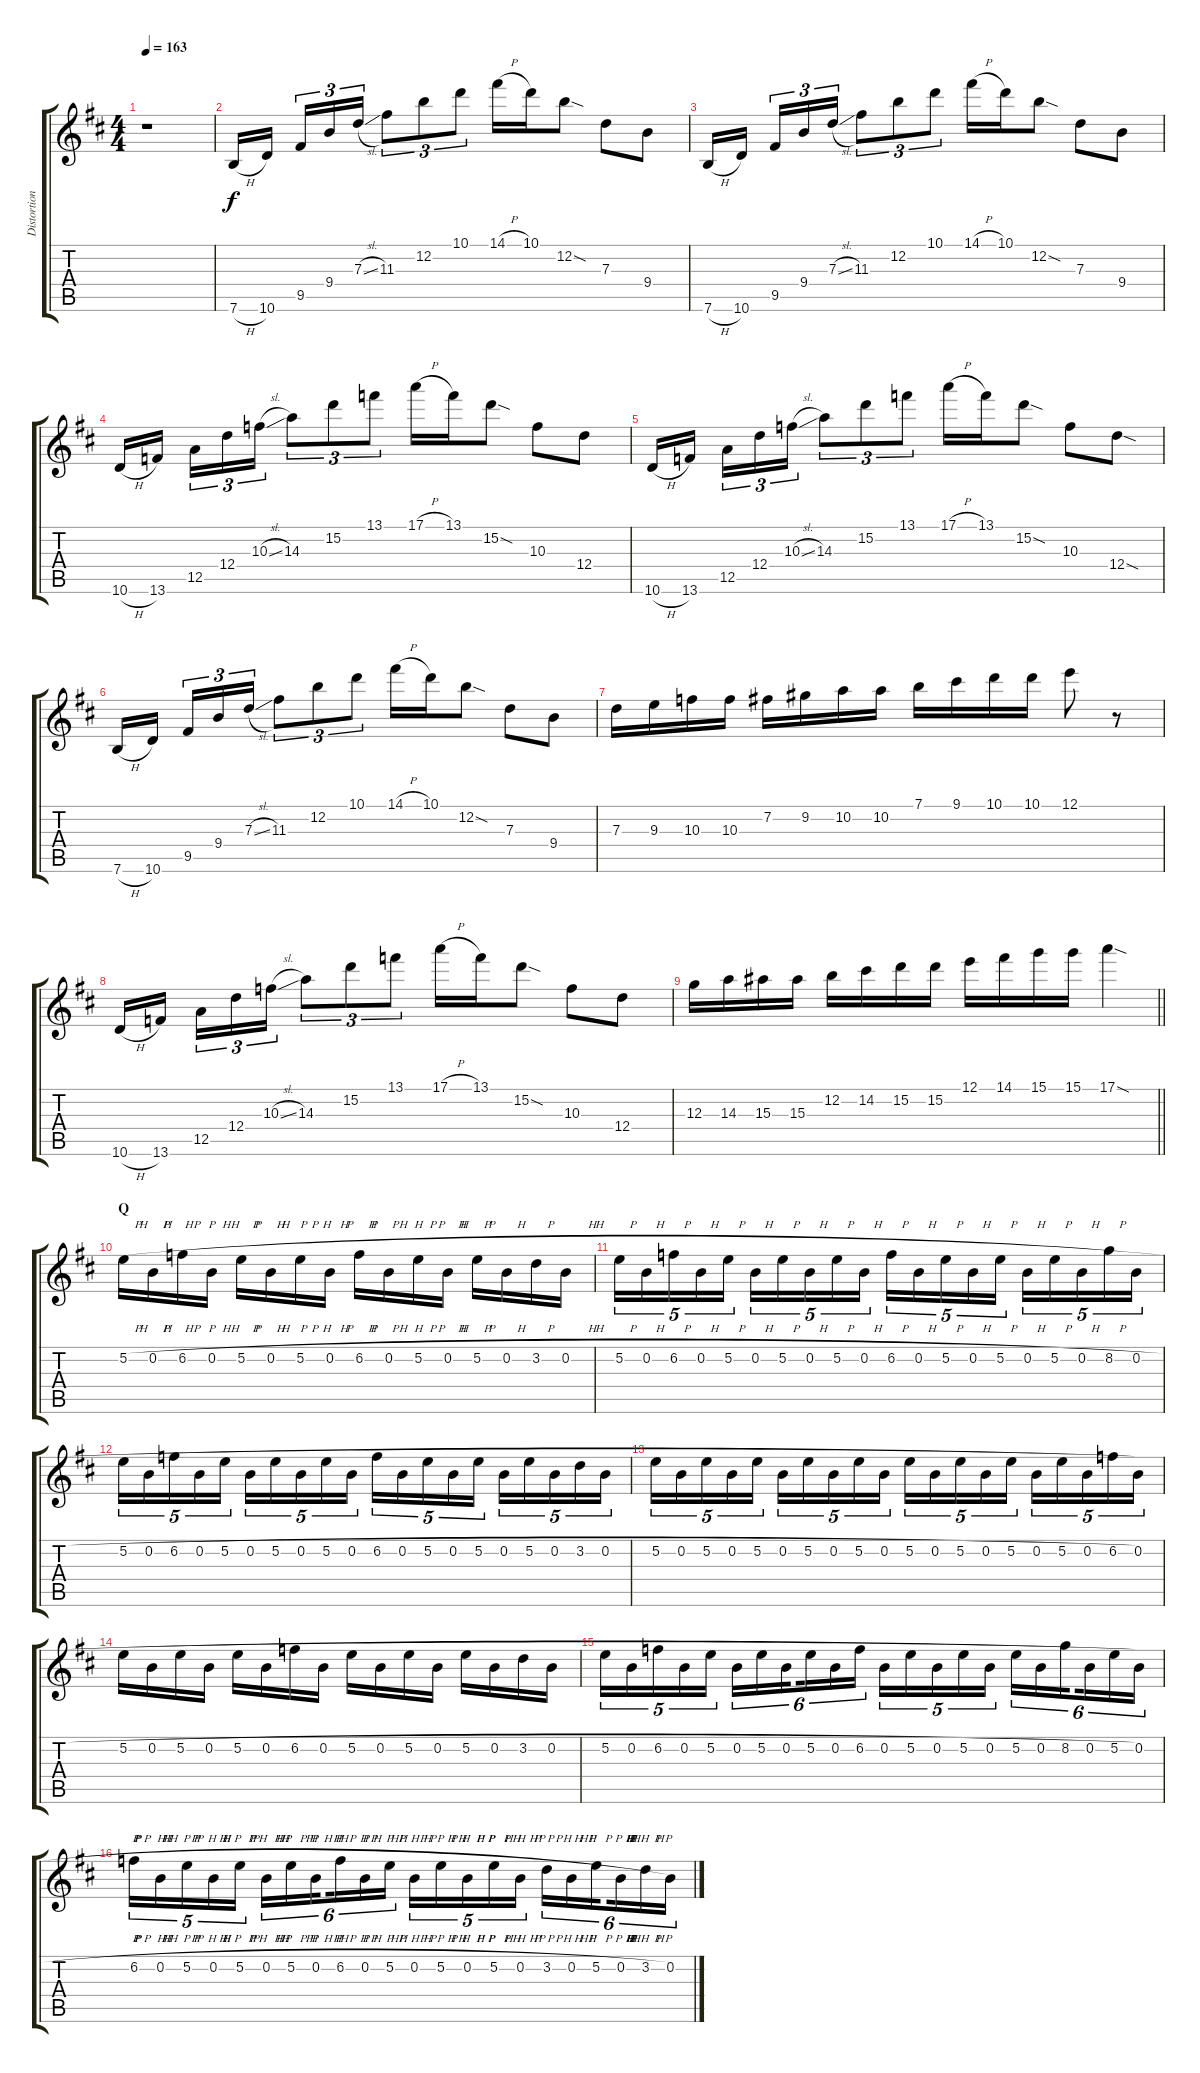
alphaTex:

\track ("Distortion 4" "Distortion") {instrument distortionguitar}
\staff {score tabs}
\tuning (E4 B3 G3 D3 A2 E2) {hide}
\ts (4 4)
\tempo 163
\clef g2
\ks d
r.1{dy f} |
7.6{h}.16 10.6.16{beam splitsecondary} 9.5.16{tu (3 2)} 9.4.16{tu (3 2)} 7.3{sl}.16{tu (3 2)} 11.3.8{tu (3 2)} 12.2.8{tu (3 2)} 10.1.8{tu (3 2)} 14.1{h}.16 10.1.16 12.2{sod}.8 7.3.8 9.4.8 |
7.6{h}.16 10.6.16{beam splitsecondary} 9.5.16{tu (3 2)} 9.4.16{tu (3 2)} 7.3{sl}.16{tu (3 2)} 11.3.8{tu (3 2)} 12.2.8{tu (3 2)} 10.1.8{tu (3 2)} 14.1{h}.16 10.1.16 12.2{sod}.8 7.3.8 9.4.8 |
10.6{h}.16 13.6.16{beam splitsecondary} 12.5.16{tu (3 2)} 12.4.16{tu (3 2)} 10.3{sl}.16{tu (3 2)} 14.3.8{tu (3 2)} 15.2.8{tu (3 2)} 13.1.8{tu (3 2)} 17.1{h}.16 13.1.16 15.2{sod}.8 10.3.8 12.4.8 |
10.6{h}.16 13.6.16{beam splitsecondary} 12.5.16{tu (3 2)} 12.4.16{tu (3 2)} 10.3{sl}.16{tu (3 2)} 14.3.8{tu (3 2)} 15.2.8{tu (3 2)} 13.1.8{tu (3 2)} 17.1{h}.16 13.1.16 15.2{sod}.8 10.3.8 12.4{sod}.8 |
7.6{h}.16 10.6.16{beam splitsecondary} 9.5.16{tu (3 2)} 9.4.16{tu (3 2)} 7.3{sl}.16{tu (3 2)} 11.3.8{tu (3 2)} 12.2.8{tu (3 2)} 10.1.8{tu (3 2)} 14.1{h}.16 10.1.16 12.2{sod}.8 7.3.8 9.4.8 |
7.3.16 9.3.16 10.3.16 10.3.16 7.2.16 9.2.16 10.2.16 10.2.16 7.1.16 9.1.16 10.1.16 10.1.16 12.1.8 r.8 |
10.6{h}.16 13.6.16{beam splitsecondary} 12.5.16{tu (3 2)} 12.4.16{tu (3 2)} 10.3{sl}.16{tu (3 2)} 14.3.8{tu (3 2)} 15.2.8{tu (3 2)} 13.1.8{tu (3 2)} 17.1{h}.16 13.1.16 15.2{sod}.8 10.3.8 12.4.8 |
\barLineRight lightlight
12.3.16 14.3.16 15.3.16 15.3.16 12.2.16 14.2.16 15.2.16 15.2.16 12.1.16 14.1.16 15.1.16 15.1.16 17.1{sod}.4 |
\section ("" "Q")
5.2{h}.16 0.2{h}.16 6.2{h}.16 0.2{h}.16 5.2{h}.16 0.2{h}.16 5.2{h}.16 0.2{h}.16 6.2{h}.16 0.2{h}.16 5.2{h}.16 0.2{h}.16 5.2{h}.16 0.2{h}.16 3.2{h}.16 0.2{h}.16 |
5.2{h}.16{tu (5 4)} 0.2{h}.16{tu (5 4)} 6.2{h}.16{tu (5 4)} 0.2{h}.16{tu (5 4)} 5.2{h}.16{tu (5 4)} 0.2{h}.16{tu (5 4)} 5.2{h}.16{tu (5 4)} 0.2{h}.16{tu (5 4)} 5.2{h}.16{tu (5 4)} 0.2{h}.16{tu (5 4)} 6.2{h}.16{tu (5 4)} 0.2{h}.16{tu (5 4)} 5.2{h}.16{tu (5 4)} 0.2{h}.16{tu (5 4)} 5.2{h}.16{tu (5 4)} 0.2{h}.16{tu (5 4)} 5.2{h}.16{tu (5 4)} 0.2{h}.16{tu (5 4)} 8.2{h}.16{tu (5 4)} 0.2{h}.16{tu (5 4)} |
5.2{h}.16{tu (5 4)} 0.2{h}.16{tu (5 4)} 6.2{h}.16{tu (5 4)} 0.2{h}.16{tu (5 4)} 5.2{h}.16{tu (5 4)} 0.2{h}.16{tu (5 4)} 5.2{h}.16{tu (5 4)} 0.2{h}.16{tu (5 4)} 5.2{h}.16{tu (5 4)} 0.2{h}.16{tu (5 4)} 6.2{h}.16{tu (5 4)} 0.2{h}.16{tu (5 4)} 5.2{h}.16{tu (5 4)} 0.2{h}.16{tu (5 4)} 5.2{h}.16{tu (5 4)} 0.2{h}.16{tu (5 4)} 5.2{h}.16{tu (5 4)} 0.2{h}.16{tu (5 4)} 3.2{h}.16{tu (5 4)} 0.2{h}.16{tu (5 4)} |
5.2{h}.16{tu (5 4)} 0.2{h}.16{tu (5 4)} 5.2{h}.16{tu (5 4)} 0.2{h}.16{tu (5 4)} 5.2{h}.16{tu (5 4)} 0.2{h}.16{tu (5 4)} 5.2{h}.16{tu (5 4)} 0.2{h}.16{tu (5 4)} 5.2{h}.16{tu (5 4)} 0.2{h}.16{tu (5 4)} 5.2{h}.16{tu (5 4)} 0.2{h}.16{tu (5 4)} 5.2{h}.16{tu (5 4)} 0.2{h}.16{tu (5 4)} 5.2{h}.16{tu (5 4)} 0.2{h}.16{tu (5 4)} 5.2{h}.16{tu (5 4)} 0.2{h}.16{tu (5 4)} 6.2{h}.16{tu (5 4)} 0.2{h}.16{tu (5 4)} |
5.2{h}.16 0.2{h}.16 5.2{h}.16 0.2{h}.16 5.2{h}.16 0.2{h}.16 6.2{h}.16 0.2{h}.16 5.2{h}.16 0.2{h}.16 5.2{h}.16 0.2{h}.16 5.2{h}.16 0.2{h}.16 3.2{h}.16 0.2{h}.16 |
5.2{h}.16{tu (5 4)} 0.2{h}.16{tu (5 4)} 6.2{h}.16{tu (5 4)} 0.2{h}.16{tu (5 4)} 5.2{h}.16{tu (5 4)} 0.2{h}.16{tu (6 4)} 5.2{h}.16{tu (6 4)} 0.2{h}.16{tu (6 4) beam splitsecondary} 5.2{h}.16{tu (6 4)} 0.2{h}.16{tu (6 4)} 6.2{h}.16{tu (6 4)} 0.2{h}.16{tu (5 4)} 5.2{h}.16{tu (5 4)} 0.2{h}.16{tu (5 4)} 5.2{h}.16{tu (5 4)} 0.2{h}.16{tu (5 4)} 5.2{h}.16{tu (6 4)} 0.2{h}.16{tu (6 4)} 8.2{h}.16{tu (6 4) beam splitsecondary} 0.2{h}.16{tu (6 4)} 5.2{h}.16{tu (6 4)} 0.2{h}.16{tu (6 4)} |
6.2{h}.16{tu (5 4)} 0.2{h}.16{tu (5 4)} 5.2{h}.16{tu (5 4)} 0.2{h}.16{tu (5 4)} 5.2{h}.16{tu (5 4)} 0.2{h}.16{tu (6 4)} 5.2{h}.16{tu (6 4)} 0.2{h}.16{tu (6 4) beam splitsecondary} 6.2{h}.16{tu (6 4)} 0.2{h}.16{tu (6 4)} 5.2{h}.16{tu (6 4)} 0.2{h}.16{tu (5 4)} 5.2{h}.16{tu (5 4)} 0.2{h}.16{tu (5 4)} 5.2{h}.16{tu (5 4)} 0.2{h}.16{tu (5 4)} 3.2{h}.16{tu (6 4)} 0.2{h}.16{tu (6 4)} 5.2{h}.16{tu (6 4) beam splitsecondary} 0.2{h}.16{tu (6 4)} 3.2{h}.16{tu (6 4)} 0.2{h}.16{tu (6 4)}
